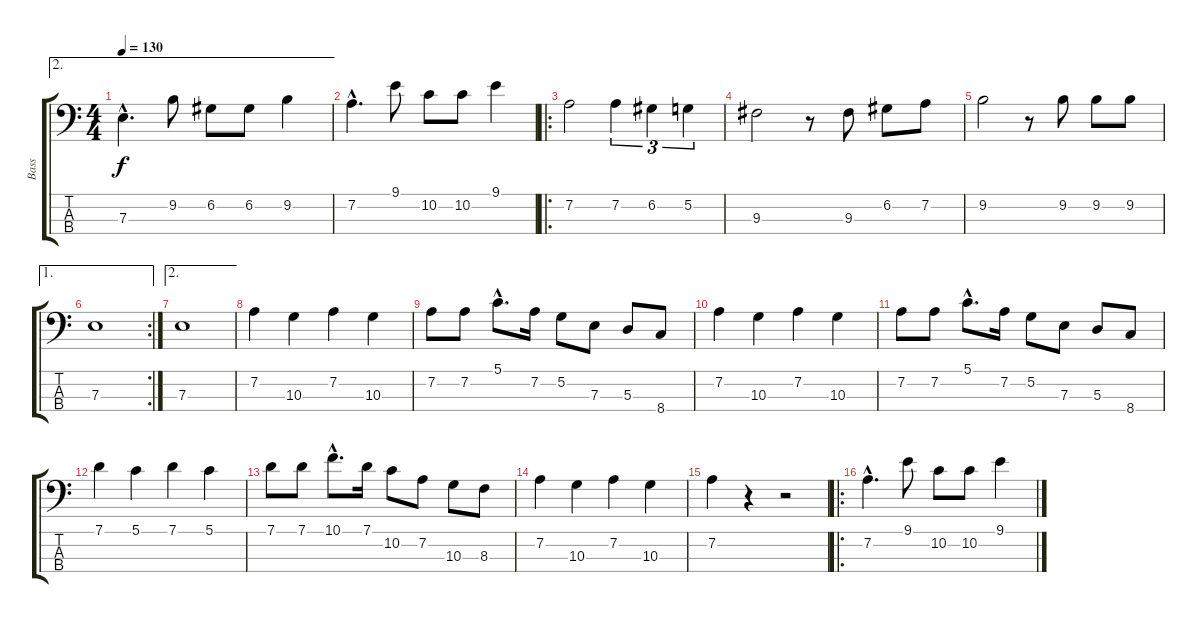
\track ("Bass" "Bass") {instrument electricbasspick}
\staff {score tabs}
\tuning (G2 D2 A1 E1) {hide}
\ae 2
\ts (4 4)
\tempo 130
\clef f4
\ks c
7.3{hac}.4{d dy f} 9.2.8 6.2.8 6.2.8 9.2.4 |
7.2{hac}.4{d} 9.1.8 10.2.8 10.2.8 9.1.4 |
\ro
7.2.2 7.2.4{tu (3 2)} 6.2.4{tu (3 2)} 5.2.4{tu (3 2)} |
9.3.2 r.8 9.3.8 6.2.8 7.2.8 |
9.2.2 r.8 9.2.8 9.2.8 9.2.8 |
\ae 1
\rc 2
7.3.1 |
\ae 2
7.3.1 |
7.2.4 10.3.4 7.2.4 10.3.4 |
7.2.8 7.2.8 5.1{hac}.8{d} 7.2.16 5.2.8 7.3.8 5.3.8 8.4.8 |
7.2.4 10.3.4 7.2.4 10.3.4 |
7.2.8 7.2.8 5.1{hac}.8{d} 7.2.16 5.2.8 7.3.8 5.3.8 8.4.8 |
7.1.4 5.1.4 7.1.4 5.1.4 |
7.1.8 7.1.8 10.1{hac}.8{d} 7.1.16 10.2.8 7.2.8 10.3.8 8.3.8 |
7.2.4 10.3.4 7.2.4 10.3.4 |
7.2.4 r.4 r.2 |
\ro
7.2{hac}.4{d} 9.1.8 10.2.8 10.2.8 9.1.4
